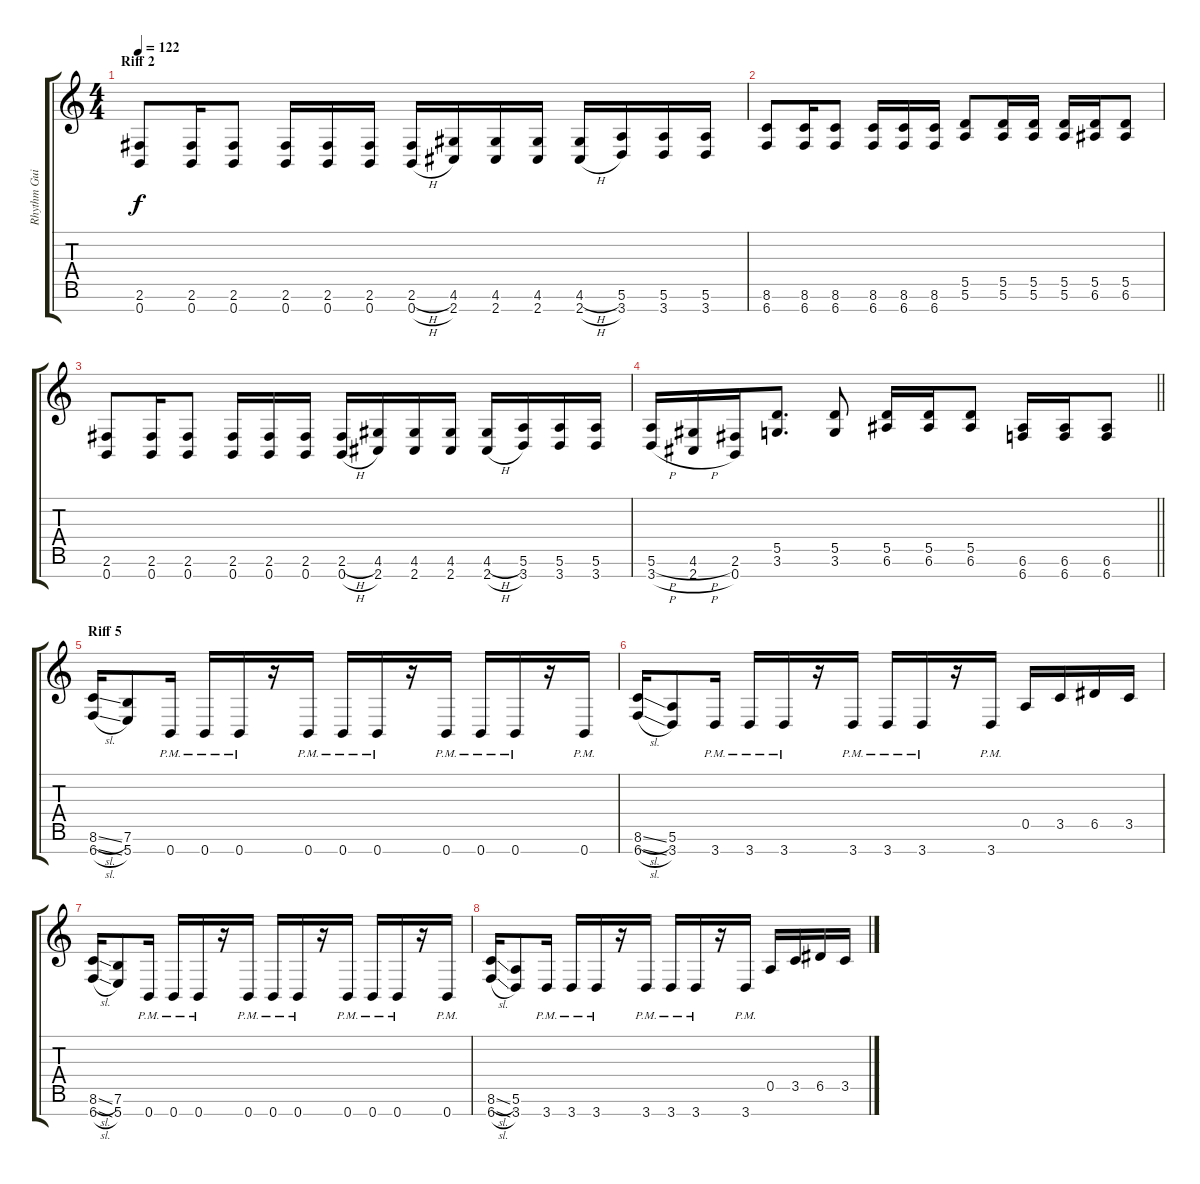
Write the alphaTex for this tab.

\track ("Rhythm Guitar 2" "Rhythm Gui") {instrument overdrivenguitar}
\staff {score tabs}
\tuning (E4 B3 G3 D3 A2 E2 B1) {hide}
\ts (4 4)
\section ("" "Riff 2")
\tempo 122
\clef g2
\ks c
(2.6 0.7).8{dy f} (2.6 0.7).16 (2.6 0.7).8 (2.6 0.7).16 (2.6 0.7).16 (2.6 0.7).16 (2.6{h} 0.7{h}).16 (4.6 2.7).16 (4.6 2.7).16 (4.6 2.7).16 (4.6{h} 2.7{h}).16 (5.6 3.7).16 (5.6 3.7).16 (5.6 3.7).16 |
(8.6 6.7).8 (8.6 6.7).16 (8.6 6.7).8 (8.6 6.7).16 (8.6 6.7).16 (8.6 6.7).16 (5.5 5.6).8 (5.5 5.6).16 (5.5 5.6).16 (5.5 5.6).16 (5.5 6.6).16 (5.5 6.6).8 |
(2.6 0.7).8 (2.6 0.7).16 (2.6 0.7).8 (2.6 0.7).16 (2.6 0.7).16 (2.6 0.7).16 (2.6{h} 0.7{h}).16 (4.6 2.7).16 (4.6 2.7).16 (4.6 2.7).16 (4.6{h} 2.7{h}).16 (5.6 3.7).16 (5.6 3.7).16 (5.6 3.7).16 |
\barLineRight lightlight
(5.6{h} 3.7{h}).16 (4.6{h} 2.7{h}).16 (2.6 0.7).16 (5.5 3.6).8{d} (5.5 3.6).8 (5.5 6.6).16 (5.5 6.6).16 (5.5 6.6).8 (6.6 6.7).16 (6.6 6.7).16 (6.6 6.7).8 |
\section ("" "Riff 5")
(8.6{sl} 6.7{sl}).16 (7.6 5.7).8 0.7{pm}.16 0.7{pm}.16 0.7{pm}.16 r.16 0.7{pm}.16 0.7{pm}.16 0.7{pm}.16 r.16 0.7{pm}.16 0.7{pm}.16 0.7{pm}.16 r.16 0.7{pm}.16 |
(8.6{sl} 6.7{sl}).16 (5.6 3.7).8 3.7{pm}.16 3.7{pm}.16 3.7{pm}.16 r.16 3.7{pm}.16 3.7{pm}.16 3.7{pm}.16 r.16 3.7{pm}.16 0.5.16 3.5.16 6.5.16 3.5.16 |
(8.6{sl} 6.7{sl}).16 (7.6 5.7).8 0.7{pm}.16 0.7{pm}.16 0.7{pm}.16 r.16 0.7{pm}.16 0.7{pm}.16 0.7{pm}.16 r.16 0.7{pm}.16 0.7{pm}.16 0.7{pm}.16 r.16 0.7{pm}.16 |
(8.6{sl} 6.7{sl}).16 (5.6 3.7).8 3.7{pm}.16 3.7{pm}.16 3.7{pm}.16 r.16 3.7{pm}.16 3.7{pm}.16 3.7{pm}.16 r.16 3.7{pm}.16 0.5.16 3.5.16 6.5.16 3.5.16
